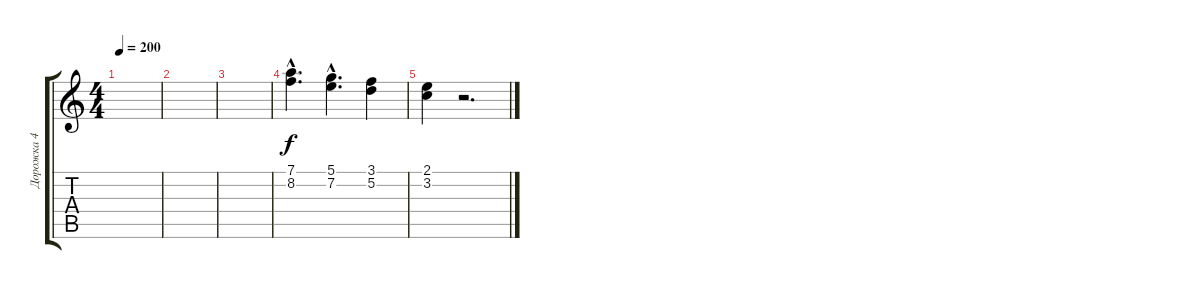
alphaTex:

\track ("Дорожка 4" "Дорожка 4") {instrument distortionguitar}
\staff {score tabs}
\tuning (D4 A3 F3 C3 G2 D2) {hide}
\ts (4 4)
\tempo 200
\clef g2
\ks c
|
|
|
(7.1{hac} 8.2{hac}).4{d} (5.1{hac} 7.2{hac}).4{d} (3.1 5.2).4 |
(2.1 3.2).4 r.2{d}
